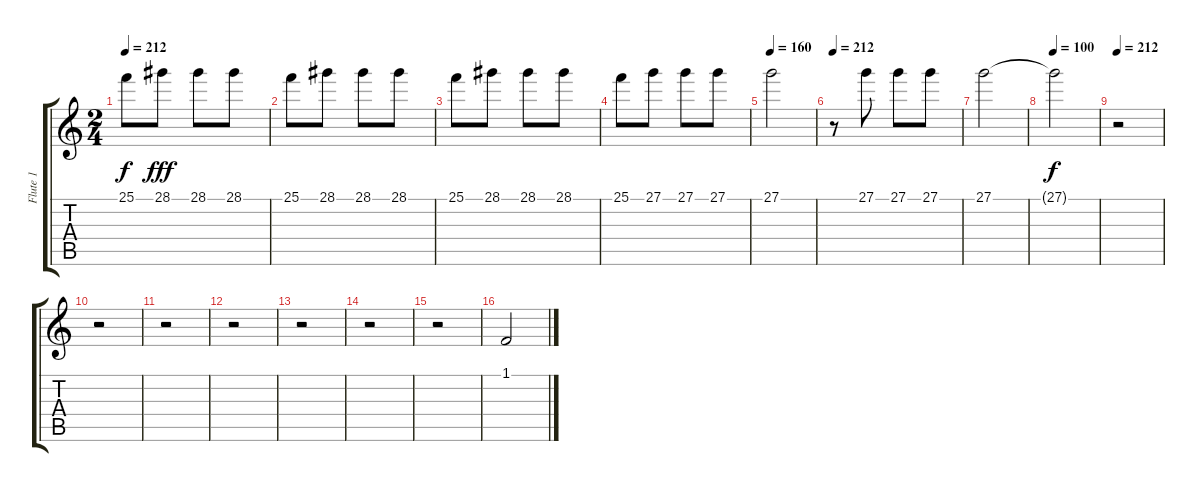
\track ("Flute 1" "Flute 1") {instrument flute}
\staff {score tabs}
\tuning (E4 B3 G3 D3 A2 E2) {hide}
\ts (2 4)
\tempo 212
\clef g2
\ks c
25.1{t}.8{dy f} 28.1.8{dy fff} 28.1.8 28.1.8 |
25.1.8 28.1.8 28.1.8 28.1.8 |
25.1.8 28.1.8 28.1.8 28.1.8 |
25.1.8 27.1.8 27.1.8 27.1.8 |
\tempo 160
27.1.2 |
\tempo 212
r.8 27.1.8 27.1.8 27.1.8 |
27.1.2 |
\tempo 100
27.1{t}.2{dy f} |
\tempo 212
r.2 |
r.2 |
r.2 |
r.2 |
r.2 |
r.2 |
r.2 |
1.1.2
